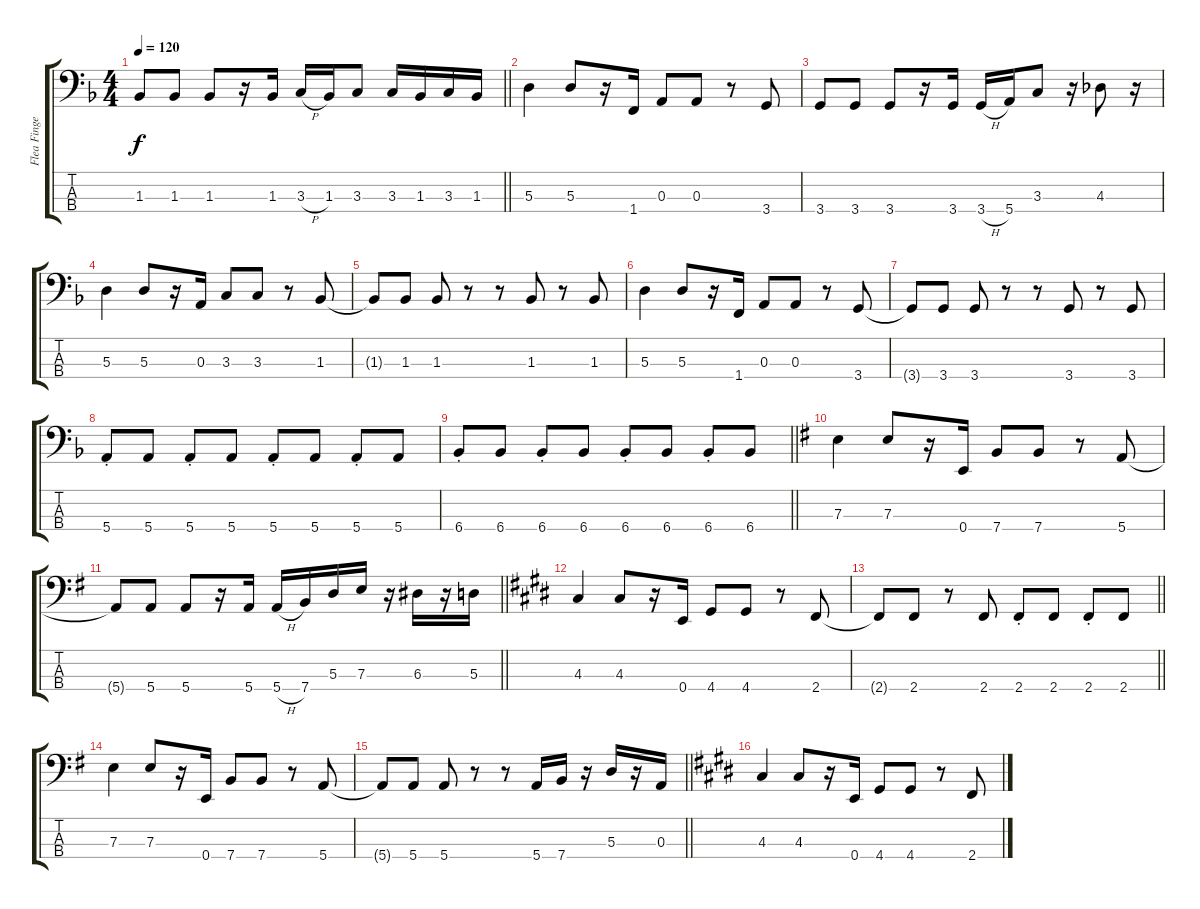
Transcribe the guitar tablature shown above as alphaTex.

\track ("Flea Finger" "Flea Finge") {instrument electricbassfinger}
\staff {score tabs}
\tuning (G2 D2 A1 E1) {hide}
\ts (4 4)
\tempo 120
\clef f4
\barLineRight lightlight
\ks f
1.3{t}.8{dy f} 1.3.8 1.3.8 r.16 1.3.16 3.3{h}.16 1.3.16 3.3.8 3.3.16 1.3.16 3.3.16 1.3.16 |
5.3.4 5.3.8 r.16 1.4.16 0.3.8 0.3.8 r.8 3.4.8 |
3.4.8 3.4.8 3.4.8 r.16 3.4.16 3.4{h}.16 5.4.16 3.3.8 r.16 4.3.8 r.16 |
5.3.4 5.3.8 r.16 0.3.16 3.3.8 3.3.8 r.8 1.3.8 |
1.3{t}.8 1.3.8 1.3.8 r.8 r.8 1.3.8 r.8 1.3.8 |
5.3.4 5.3.8 r.16 1.4.16 0.3.8 0.3.8 r.8 3.4.8 |
3.4{t}.8 3.4.8 3.4.8 r.8 r.8 3.4.8 r.8 3.4.8 |
5.4{st}.8 5.4.8 5.4{st}.8 5.4.8 5.4{st}.8 5.4.8 5.4{st}.8 5.4.8 |
\barLineRight lightlight
6.4{st}.8 6.4.8 6.4{st}.8 6.4.8 6.4{st}.8 6.4.8 6.4{st}.8 6.4.8 |
\section ("" " ")
\ks g
7.3.4 7.3.8 r.16 0.4.16 7.4.8 7.4.8 r.8 5.4.8 |
\barLineRight lightlight
5.4{t}.8 5.4.8 5.4.8 r.16 5.4.16 5.4{h}.16 7.4.16 5.3.16 7.3.16 r.16 6.3.16 r.16 5.3.16 |
\ks e
4.3.4 4.3.8 r.16 0.4.16 4.4.8 4.4.8 r.8 2.4.8 |
\barLineRight lightlight
\ks c#minor
2.4{t}.8 2.4.8 r.8 2.4.8 2.4{st}.8 2.4.8 2.4{st}.8 2.4.8 |
\ks g
7.3.4 7.3.8 r.16 0.4.16 7.4.8 7.4.8 r.8 5.4.8 |
\barLineRight lightlight
5.4{t}.8 5.4.8 5.4.8 r.8 r.8 5.4.16 7.4.16 r.16 5.3.16 r.16 0.3.16 |
\ks e
4.3.4 4.3.8 r.16 0.4.16 4.4.8 4.4.8 r.8 2.4.8
